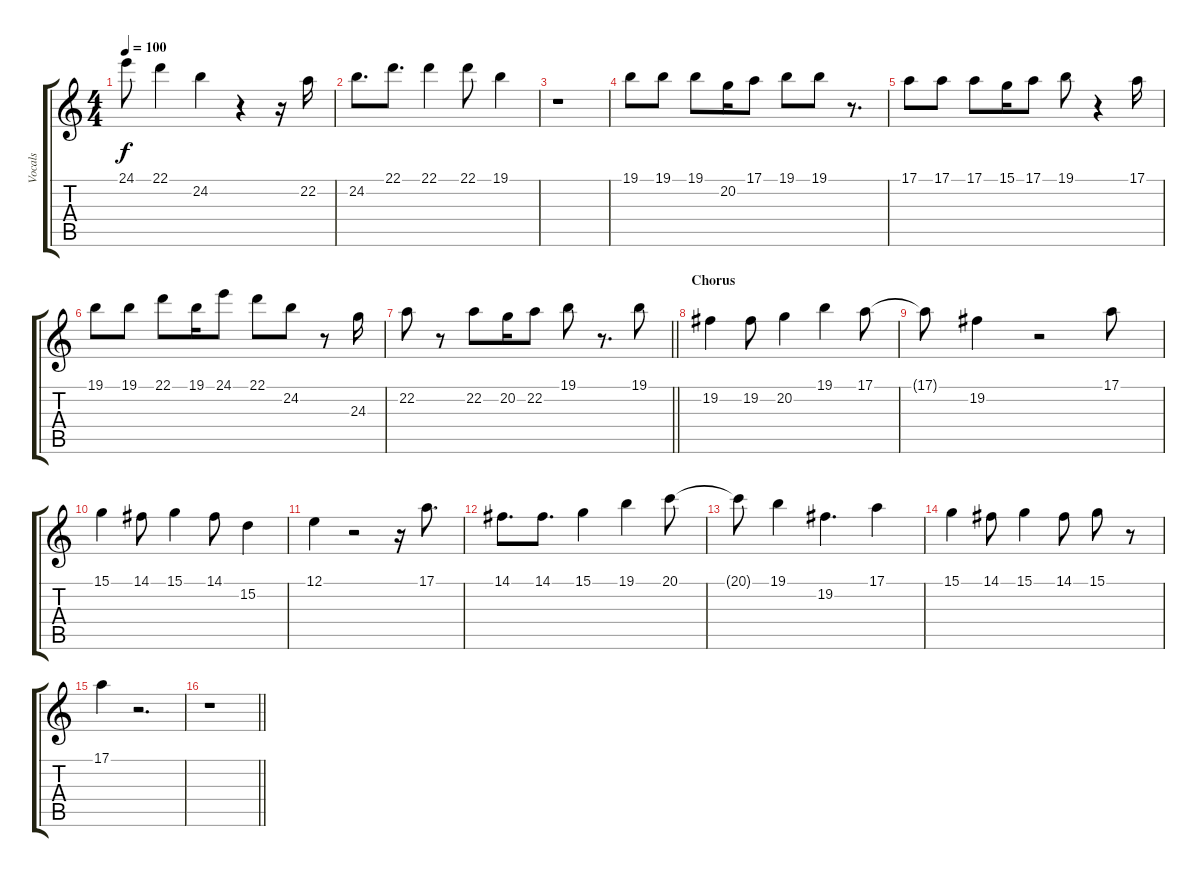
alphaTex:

\track ("Vocals" "Vocals") {instrument flute}
\staff {score tabs}
\tuning (E4 B3 G3 D3 A2 E2) {hide}
\ts (4 4)
\tempo 100
\clef g2
\ks c
24.1.8{dy f} 22.1.4 24.2.4 r.4 r.16 22.2.16 |
24.2.8{d} 22.1.8{d} 22.1.4 22.1.8 19.1.4 |
r.1 |
19.1.8 19.1.8 19.1.8 20.2.16 17.1.8 19.1.8 19.1.8 r.8{d} |
17.1.8 17.1.8 17.1.8 15.1.16 17.1.8 19.1.8 r.4 17.1.16 |
19.1.8 19.1.8 22.1.8 19.1.16 24.1.8 22.1.8 24.2.8 r.8 24.3.16 |
\barLineRight lightlight
22.2.8 r.8 22.2.8 20.2.16 22.2.8 19.1.8 r.8{d} 19.1.8 |
\section ("" "Chorus")
19.2.4 19.2.8 20.2.4 19.1.4 17.1.8 |
17.1{t}.8 19.2.4 r.2 17.1.8 |
15.1.4 14.1.8 15.1.4 14.1.8 15.2.4 |
12.1.4 r.2 r.16 17.1.8{d} |
14.1.8{d} 14.1.8{d} 15.1.4 19.1.4 20.1.8 |
20.1{t}.8 19.1.4 19.2.4{d} 17.1.4 |
15.1.4 14.1.8 15.1.4 14.1.8 15.1.8 r.8 |
17.1.4 r.2{d} |
\barLineRight lightlight
r.1
